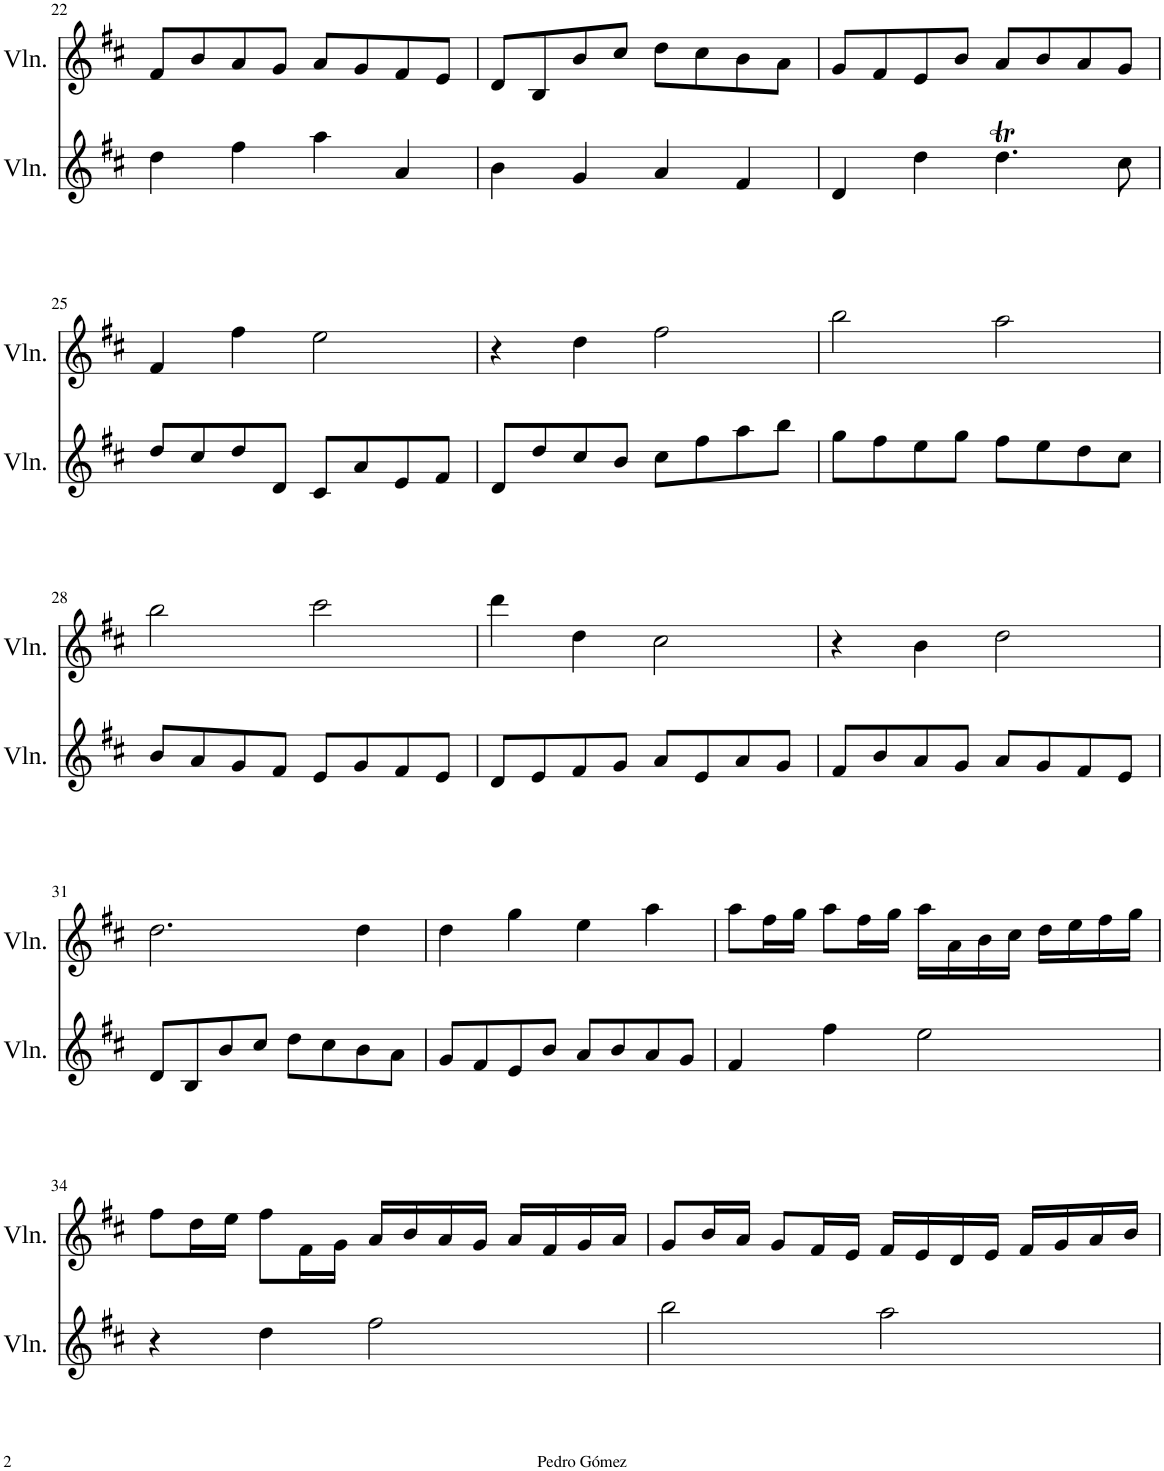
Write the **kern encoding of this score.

**kern	**kern
*part2	*part1
*staff2	*staff1
*I"Violin	*I"Violin
*I'Vln.	*I'Vln.
!!LO:PB:g=z
*clefG2	*clefG2
*k[f#c#]	*k[f#c#]
*M4/4	*M4/4
*met(c|)	*met(c|)
=22	=22
4dd\	8f#/L
.	8b/
4ff#\	8a/
.	8g/J
4aa\	8a/L
.	8g/
4a/	8f#/
.	8e/J
=23	=23
4b\	8d/L
.	8B/
4g/	8b/
.	8cc#/J
4a/	8dd\L
.	8cc#\
4f#/	8b\
.	8a\J
=24	=24
4d/	8g/L
.	8f#/
4dd\	8e/
.	8b/J
4.ddT\	8a/L
.	8b/
.	8a/
8cc#\	8g/J
!!LO:LB:g=z
=25	=25
8dd/L	4f#/
8cc#/	.
8dd/	4ff#\
8d/J	.
8c#/L	2ee\
8a/	.
8e/	.
8f#/J	.
=26	=26
8d/L	4r
8dd/	.
8cc#/	4dd\
8b/J	.
8cc#\L	2ff#\
8ff#\	.
8aa\	.
8bb\J	.
=27	=27
8gg\L	2bb\
8ff#\	.
8ee\	.
8gg\J	.
8ff#\L	2aa\
8ee\	.
8dd\	.
8cc#\J	.
!!LO:LB:g=z
=28	=28
8b/L	2bb\
8a/	.
8g/	.
8f#/J	.
8e/L	2ccc#\
8g/	.
8f#/	.
8e/J	.
=29	=29
8d/L	4ddd\
8e/	.
8f#/	4dd\
8g/J	.
8a/L	2cc#\
8e/	.
8a/	.
8g/J	.
=30	=30
8f#/L	4r
8b/	.
8a/	4b\
8g/J	.
8a/L	2dd\
8g/	.
8f#/	.
8e/J	.
!!LO:LB:g=z
=31	=31
8d/L	2.dd\
8B/	.
8b/	.
8cc#/J	.
8dd\L	.
8cc#\	.
8b\	4dd\
8a\J	.
=32	=32
8g/L	4dd\
8f#/	.
8e/	4gg\
8b/J	.
8a/L	4ee\
8b/	.
8a/	4aa\
8g/J	.
=33	=33
4f#/	8aa\L
.	16ff#\L
.	16gg\JJ
4ff#\	8aa\L
.	16ff#\L
.	16gg\JJ
2ee\	16aa\LL
.	16a\
.	16b\
.	16cc#\JJ
.	16dd\LL
.	16ee\
.	16ff#\
.	16gg\JJ
!!LO:LB:g=z
=34	=34
4r	8ff#\L
.	16dd\L
.	16ee\JJ
4dd\	8ff#\L
.	16f#\L
.	16g\JJ
2ff#\	16a/LL
.	16b/
.	16a/
.	16g/JJ
.	16a/LL
.	16f#/
.	16g/
.	16a/JJ
=35	=35
2bb\	8g/L
.	16b/L
.	16a/JJ
.	8g/L
.	16f#/L
.	16e/JJ
2aa\	16f#/LL
.	16e/
.	16d/
.	16e/JJ
.	16f#/LL
.	16g/
.	16a/
.	16b/JJ
=	=
*-	*-
